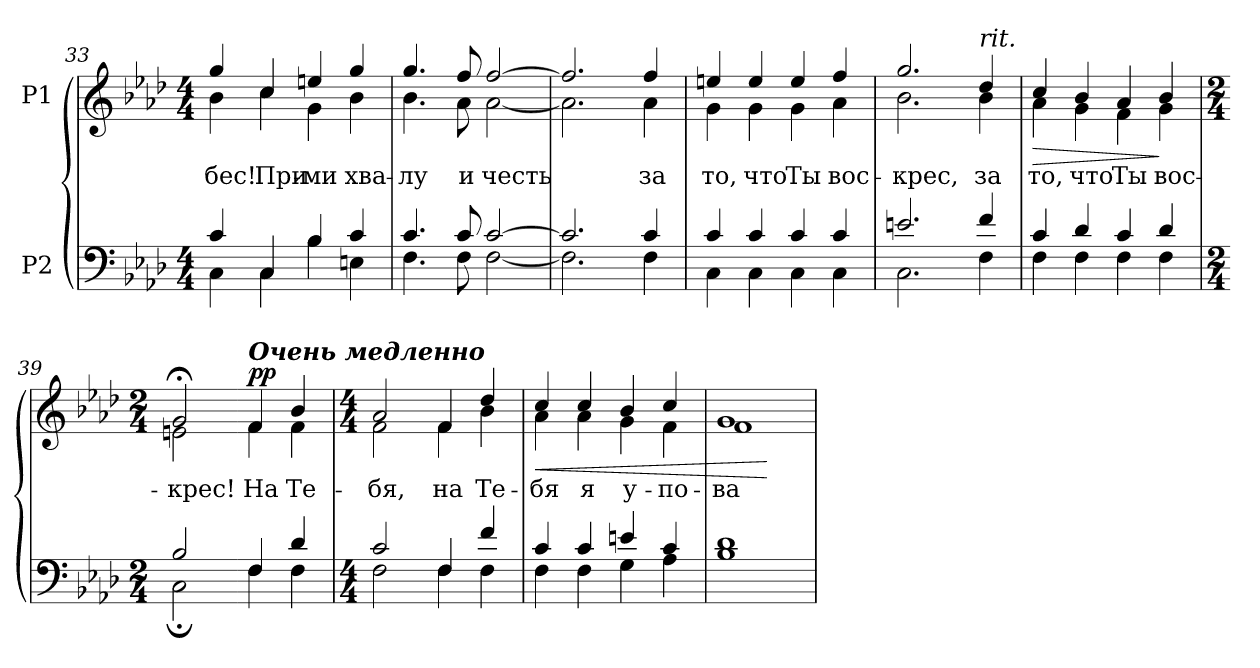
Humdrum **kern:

**kern	**kern	**text	**dynam
*part2	*part1	*part1	*part1
*staff2	*staff1	*staff1	*staff1
*I"P2	*I"P1	*	*
*clefF4	*clefG2	*	*
*k[b-e-a-d-]	*k[b-e-a-d-]	*	*
*f:	*f:	*	*
*M4/4	*M4/4	*	*
=33	=33	=33	=33
*^	*	*	*
!	!	!	!LO:LY:b:color=#000000	!
*	*	*^	*	*
4ci/	4Ci\	4ggi/	4b-i\	-бес!	.
!	!	!	!	!LO:LY:b:color=#000000	!
4Ci/	4Ci\	4cci/	4cci\	При-	.
!	!	!	!	!LO:LY:b:color=#000000	!
4B-i/	4B-i\	4eeni/	4gi\	-ми	.
!	!	!	!	!LO:LY:b:color=#000000	!
4ci/	4Eni\	4ggi/	4b-i\	хва-	.
!!LO:LB:g=z	!!
=34	=34	=34	=34	=34	=34
!	!	!	!	!LO:LY:b:color=#000000	!
4.ci/	4.Fi\	4.ggi/	4.b-i\	-лу	.
!	!	!	!	!LO:LY:b:color=#000000	!
8ci/	8Fi\	8ffi/	8a-i\	и	.
!	!	!	!	!LO:LY:b:color=#000000	!
[>2ci/	[<2Fi\	[>2ffi/	[<2a-i\	честь	.
=35	=35	=35	=35	=35	=35
2.ci/]	2.Fi\]	2.ffi/]	2.a-i\]	.	.
!	!	!	!	!LO:LY:b:color=#000000	!
4ci/	4Fi\	4ffi/	4a-i\	за	.
=36	=36	=36	=36	=36	=36
!	!	!	!	!LO:LY:b:color=#000000	!
4ci/	4Ci\	4eeni/	4gi\	то,	.
!	!	!	!	!LO:LY:b:color=#000000	!
4ci/	4Ci\	4eei/	4gi\	что	.
!	!	!	!	!LO:LY:b:color=#000000	!
4ci/	4Ci\	4eei/	4gi\	Ты	.
!	!	!	!	!LO:LY:b:color=#000000	!
4ci/	4Ci\	4ffi/	4a-i\	вос-	.
=37	=37	=37	=37	=37	=37
!	!	!	!	!LO:LY:b:color=#000000	!
2.eni/	2.Ci\	2.ggi/	2.b-i\	-крес,	.
!	!	!LO:TX:a:i:t=rit.	!	!	!
!	!	!	!	!LO:LY:b:color=#000000	!
4fi/	4Fi\	4dd-i/	4b-i\	за	.
=38	=38	=38	=38	=38	=38
!	!	!	!	!LO:LY:b:color=#000000	!LO:HP:b
4ci/	4Fi\	4cci/	4a-i\	то,	>
!	!	!	!	!LO:LY:b:color=#000000	!
4d-i/	4Fi\	4b-i/	4gi\	что	.
!	!	!	!	!LO:LY:b:color=#000000	!
4ci/	4Fi\	4a-i/	4fi\	Ты	.
!	!	!	!	!LO:LY:b:color=#000000	!
4d-i/	4Fi\	4b-i/	4gi\	вос-	]
=39	=39	=39	=39	=39	=39
*M2/4	*	*M2/4	*	*	*
!	!	!	!	!LO:LY:b:color=#000000	!
2B-i/	2C;i\	2g;i/	2eni\	-крес!	.
!!LO:LB:g=z	!!
=40-	=40-	=40-	=40-	=40-	=40-
!	!	!LO:TX:a:Bi:t=Очень медленно	!	!	!
!	!	!	!	!LO:LY:b:color=#000000	!
4Fi/	4Fi\	4fi/	4fi\	На	pp
!	!	!	!	!LO:LY:b:color=#000000	!
4d-i/	4Fi\	4b-i/	4fi\	Те-	.
=41	=41	=41	=41	=41	=41
*M4/4	*	*M4/4	*	*	*
!	!	!	!	!LO:LY:b:color=#000000	!
2ci/	2Fi\	2a-i/	2fi\	-бя,	.
!	!	!	!	!LO:LY:b:color=#000000	!
4Fi/	4Fi\	4fi/	4fi\	на	.
!	!	!	!	!LO:LY:b:color=#000000	!
4fi/	4Fi\	4dd-i/	4b-i\	Те-	.
=42	=42	=42	=42	=42	=42
!	!	!	!	!LO:LY:b:color=#000000	!LO:HP:b
4ci/	4Fi\	4cci/	4a-i\	-бя	<
!	!	!	!	!LO:LY:b:color=#000000	!
4ci/	4Fi\	4cci/	4a-i\	я	.
!	!	!	!	!LO:LY:b:color=#000000	!
4eni/	4Gi\	4b-i/	4gi\	у-	.
!	!	!	!	!LO:LY:b:color=#000000	!
4ci/	4A-i\	4cci/	4fi\	-по-	.
=43	=43	=43	=43	=43	=43
!	!	!	!	!LO:LY:b:color=#000000	!
1d-i	1B-i	1gi	1fi	-ва-	.
*v	*v	*	*	*	*
*	*v	*v	*	*
.	.	.	[
=	=	=	=
*-	*-	*-	*-
